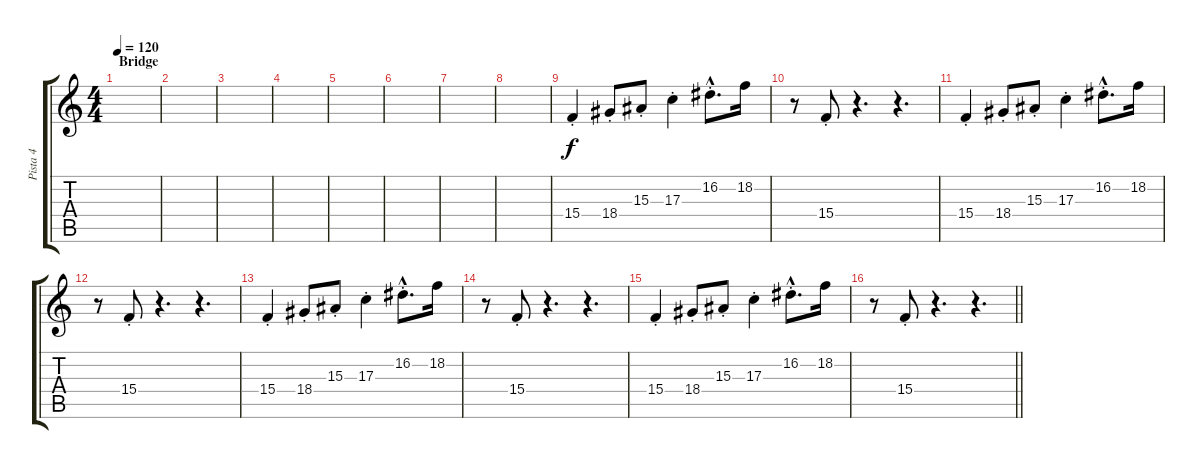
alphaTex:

\track ("Pista 4" "Pista 4") {instrument tremolostrings}
\staff {score tabs}
\tuning (E4 B3 G3 D3 A2 E2) {hide}
\ts (4 4)
\section ("" "Bridge")
\tempo 120
\clef g2
\ks c
|
|
|
|
|
|
|
|
15.4{st}.4{volume 4} 18.4{st}.8 15.3{st}.8 17.3{st}.4 16.2{hac st}.8{d} 18.2.16 |
r.8 15.4{st}.8 r.4{d} r.4{d} |
15.4{st}.4 18.4{st}.8 15.3{st}.8 17.3{st}.4 16.2{hac st}.8{d} 18.2.16 |
r.8 15.4{st}.8 r.4{d} r.4{d} |
15.4{st}.4 18.4{st}.8 15.3{st}.8 17.3{st}.4 16.2{hac st}.8{d} 18.2.16 |
r.8 15.4{st}.8 r.4{d} r.4{d} |
15.4{st}.4 18.4{st}.8 15.3{st}.8 17.3{st}.4 16.2{hac st}.8{d} 18.2.16 |
\barLineRight lightlight
r.8 15.4{st}.8 r.4{d} r.4{d}
